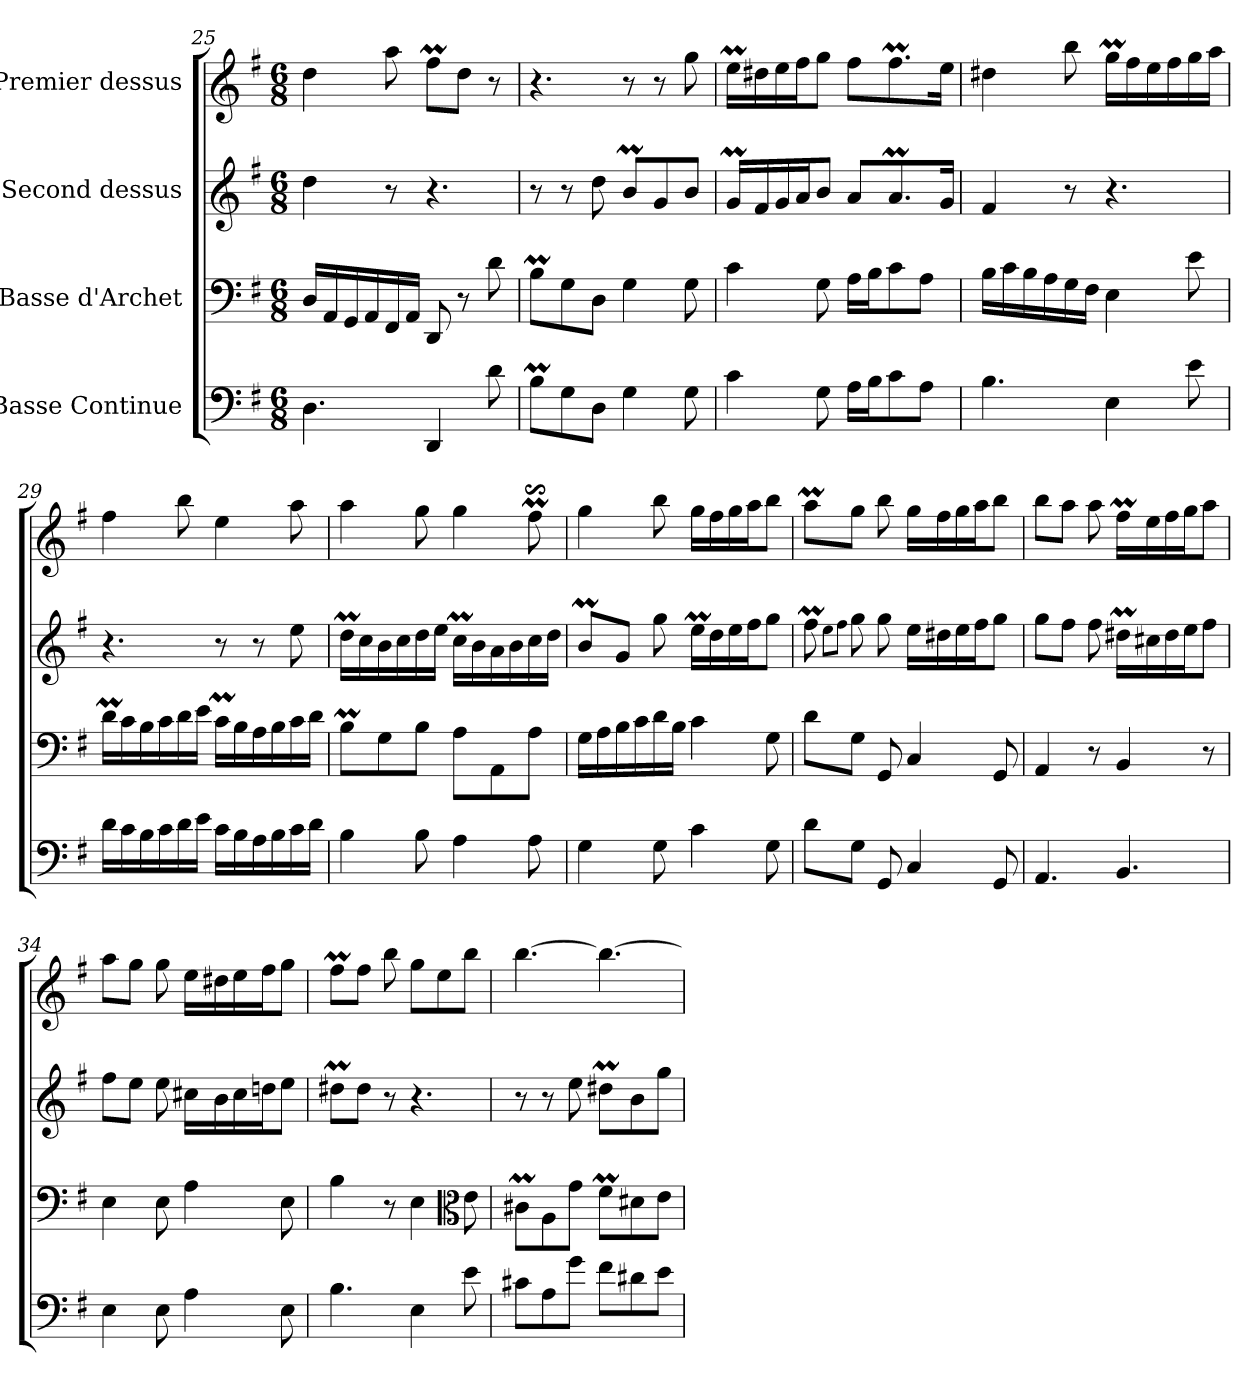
**kern	**kern	**kern	**kern
*part4	*part3	*part2	*part1
*staff4	*staff3	*staff2	*staff1
*I"Basse Continue	*I"Basse d'Archet	*I"Second dessus	*I"Premier dessus
!!LO:LB:g=z
*clefF4	*clefF4	*clefG2	*clefG2
*k[f#]	*k[f#]	*k[f#]	*k[f#]
*G:	*G:	*G:	*G:
*M6/8	*M6/8	*M6/8	*M6/8
=25	=25	=25	=25
4.D\	16D/LL	4dd\	4dd\
.	16AA/	.	.
.	16GG/	.	.
.	16AA/	.	.
.	16FF#/	8r	8aa\
.	16AA/JJ	.	.
4DD/	8DD/	4.r	8ff#m\L
.	8r	.	8dd\J
8d\	8d\	.	8r
=26	=26	=26	=26
8Bm\L	8Bm\L	8r	4.r
8G\	8G\	8r	.
8D\J	8D\J	8dd\	.
4G\	4G\	8bm/L	8r
.	.	8g/	8r
8G\	8G\	8b/J	8gg\
=27	=27	=27	=27
4c\	4c\	16gM/LL	16eeM\LL
.	.	16f#/	16dd#X\
.	.	16g/	16ee\
.	.	16a/J	16ff#\J
8G\	8G\	8b/J	8gg\J
16A\LL	16A\LL	8a/L	8ff#\L
16B\J	16B\J	.	.
8c\	8c\	8.aM/	8.ff#m\
8A\J	8A\J	.	.
.	.	16g/Jk	16ee\Jk
=28	=28	=28	=28
4.B\	16B\LL	4f#/	4dd#X\
.	16c\	.	.
.	16B\	.	.
.	16A\	.	.
.	16G\	8r	8bb\
.	16F#\JJ	.	.
4E\	4E\	4.r	16ggM\LL
.	.	.	16ff#\
.	.	.	16ee\
.	.	.	16ff#\
8e\	8e\	.	16gg\
.	.	.	16aa\JJ
!!LO:LB:g=z
=29	=29	=29	=29
16d\LL	16dM\LL	4.r	4ff#\
16c\	16c\	.	.
16B\	16B\	.	.
16c\	16c\	.	.
16d\	16d\	.	8bb\
16e\JJ	16e\JJ	.	.
16c\LL	16cM\LL	8r	4ee\
16B\	16B\	.	.
16A\	16A\	8r	.
16B\	16B\	.	.
16c\	16c\	8ee\	8aa\
16d\JJ	16d\JJ	.	.
=30	=30	=30	=30
4B\	8Bm\L	16ddM\LL	4aa\
.	.	16cc\	.
.	8G\	16b\	.
.	.	16cc\	.
8B\	8B\J	16dd\	8gg\
.	.	16ee\JJ	.
4A\	8A\L	16ccM\LL	4gg\
.	.	16b\	.
.	8AA\	16a\	.
.	.	16b\	.
8A\	8A\J	16cc\	8ff#s$sSm\
.	.	16dd\JJ	.
=31	=31	=31	=31
4G\	16G\LL	8bm/L	4gg\
.	16A\	.	.
.	16B\	8g/J	.
.	16c\	.	.
8G\	16d\	8gg\	8bb\
.	16B\JJ	.	.
4c\	4c\	16eeM\LL	16gg\LL
.	.	16dd\	16ff#\
.	.	16ee\	16gg\
.	.	16ff#\J	16aa\J
8G\	8G\	8gg\J	8bb\J
=32	=32	=32	=32
8d\L	8d\L	8ff#m\	8aaM\L
.	.	8qqee\L	.
.	.	8qqff#\J	.
8G\J	8G\J	8gg\	8gg\J
8GG/	8GG/	8gg\	8bb\
4C/	4C/	16ee\LL	16gg\LL
.	.	16dd#X\	16ff#\
.	.	16ee\	16gg\
.	.	16ff#\J	16aa\J
8GG/	8GG/	8gg\J	8bb\J
!!LO:PB:g=z
=33	=33	=33	=33
4.AA/	4AA/	8gg\L	8bb\L
.	.	8ff#\J	8aa\J
.	8r	8ff#\	8aa\
4.BB/	4BB/	16dd#Xm\LL	16ff#m\LL
.	.	16cc#X\	16ee\
.	.	16dd#\	16ff#\
.	.	16ee\J	16gg\J
.	8r	8ff#\J	8aa\J
=34	=34	=34	=34
4E\	4E\	8ff#\L	8aa\L
.	.	8ee\J	8gg\J
8E\	8E\	8ee\	8gg\
4A\	4A\	16cc#X\LL	16ee\LL
.	.	16b\	16dd#X\
.	.	16cc#\	16ee\
.	.	16ddn\J	16ff#\J
8E\	8E\	8ee\J	8gg\J
=35	=35	=35	=35
4.B\	4B\	8dd#Xm\L	8ff#m\L
.	.	8dd#\J	8ff#\J
.	8r	8r	8bb\
4E\	4E\	4.r	8gg\L
.	.	.	8ee\
*	*clefC3	*	*
8e\	8e\	.	8bb\J
=36	=36	=36	=36
8c#X\L	8c#Xm\L	8r	[4.bb\
8A\	8A\	8r	.
8g\J	8g\J	8ee\	.
8f#\L	8f#m\L	8dd#Xm\L	4.bb\_
8d#X\	8d#X\	8b\	.
8e\J	8e\J	8gg\J	.
=	=	=	=
*-	*-	*-	*-
